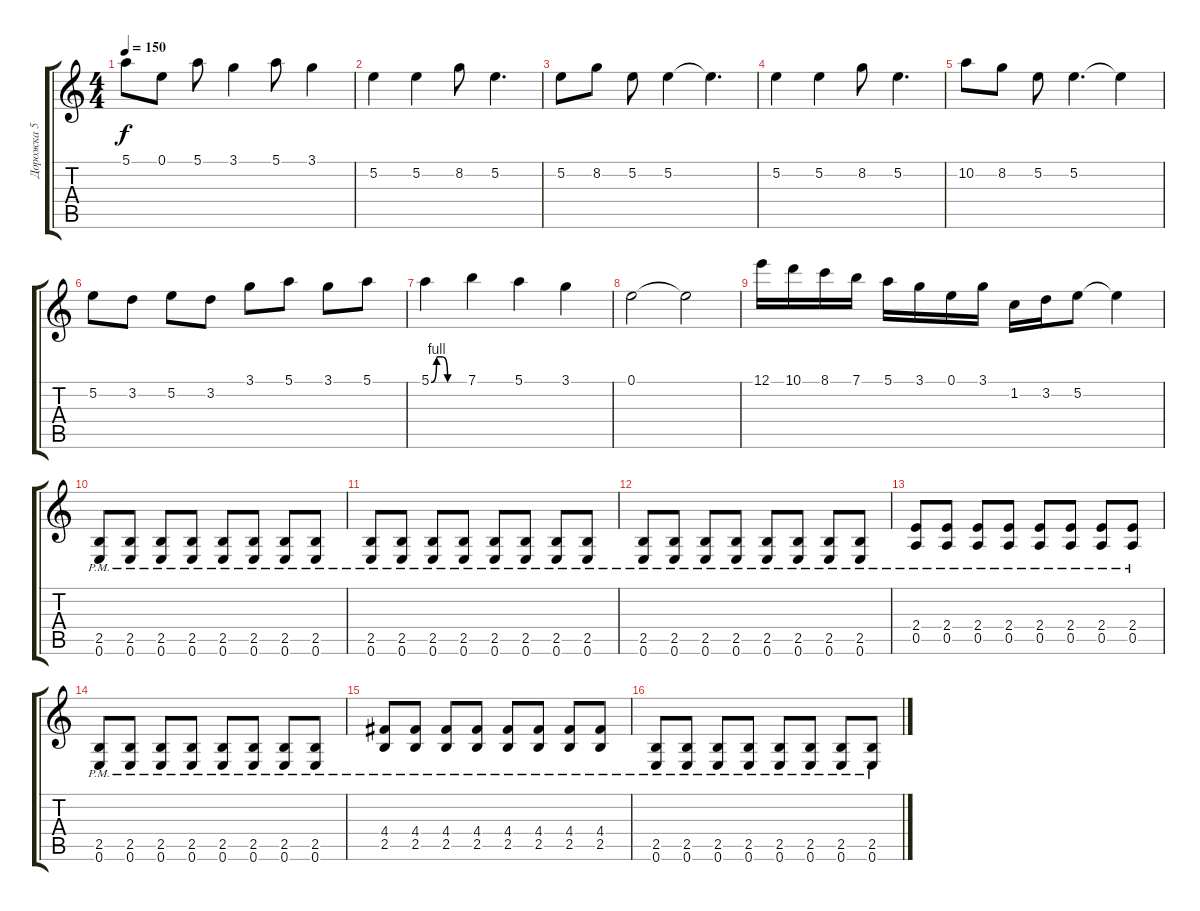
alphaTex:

\track ("Дорожка 5" "Дорожка 5") {instrument overdrivenguitar}
\staff {score tabs}
\tuning (E4 B3 G3 D3 A2 E2) {hide}
\ts (4 4)
\tempo 150
\clef g2
\ks c
5.1.8{dy f} 0.1.8 5.1.8 3.1.4 5.1.8 3.1.4 |
5.2.4 5.2.4 8.2.8 5.2.4{d} |
5.2.8 8.2.8 5.2.8 5.2.4 5.2{t}.4{d} |
5.2.4 5.2.4 8.2.8 5.2.4{d} |
10.2.8 8.2.8 5.2.8 5.2.4{d} 5.2{t}.4 |
5.2.8 3.2.8 5.2.8 3.2.8 3.1.8 5.1.8 3.1.8 5.1.8 |
5.1{be (custom 0 0 10 4 20 4 30 0 60 0)}.4 7.1.4 5.1.4 3.1.4 |
0.1.2 0.1{t}.2 |
12.1.16 10.1.16 8.1.16 7.1.16 5.1.16 3.1.16 0.1.16 3.1.16 1.2.16 3.2.16 5.2.8 5.2{t}.4 |
(2.5{pm} 0.6{pm}).8 (2.5{pm} 0.6{pm}).8 (2.5{pm} 0.6{pm}).8 (2.5{pm} 0.6{pm}).8 (2.5{pm} 0.6{pm}).8 (2.5{pm} 0.6{pm}).8 (2.5{pm} 0.6{pm}).8 (2.5{pm} 0.6{pm}).8 |
(2.5{pm} 0.6{pm}).8 (2.5{pm} 0.6{pm}).8 (2.5{pm} 0.6{pm}).8 (2.5{pm} 0.6{pm}).8 (2.5{pm} 0.6{pm}).8 (2.5{pm} 0.6{pm}).8 (2.5{pm} 0.6{pm}).8 (2.5{pm} 0.6{pm}).8 |
(2.5{pm} 0.6{pm}).8 (2.5{pm} 0.6{pm}).8 (2.5{pm} 0.6{pm}).8 (2.5{pm} 0.6{pm}).8 (2.5{pm} 0.6{pm}).8 (2.5{pm} 0.6{pm}).8 (2.5{pm} 0.6{pm}).8 (2.5{pm} 0.6{pm}).8 |
(2.4{pm} 0.5{pm}).8 (2.4{pm} 0.5{pm}).8 (2.4{pm} 0.5{pm}).8 (2.4{pm} 0.5{pm}).8 (2.4{pm} 0.5{pm}).8 (2.4{pm} 0.5{pm}).8 (2.4{pm} 0.5{pm}).8 (2.4{pm} 0.5{pm}).8 |
(2.5{pm} 0.6{pm}).8 (2.5{pm} 0.6{pm}).8 (2.5{pm} 0.6{pm}).8 (2.5{pm} 0.6{pm}).8 (2.5{pm} 0.6{pm}).8 (2.5{pm} 0.6{pm}).8 (2.5{pm} 0.6{pm}).8 (2.5{pm} 0.6{pm}).8 |
(4.4{pm} 2.5{pm}).8 (4.4{pm} 2.5{pm}).8 (4.4{pm} 2.5{pm}).8 (4.4{pm} 2.5{pm}).8 (4.4{pm} 2.5{pm}).8 (4.4{pm} 2.5{pm}).8 (4.4{pm} 2.5{pm}).8 (4.4{pm} 2.5{pm}).8 |
(2.5{pm} 0.6{pm}).8 (2.5{pm} 0.6{pm}).8 (2.5{pm} 0.6{pm}).8 (2.5{pm} 0.6{pm}).8 (2.5{pm} 0.6{pm}).8 (2.5{pm} 0.6{pm}).8 (2.5{pm} 0.6{pm}).8 (2.5{pm} 0.6{pm}).8
